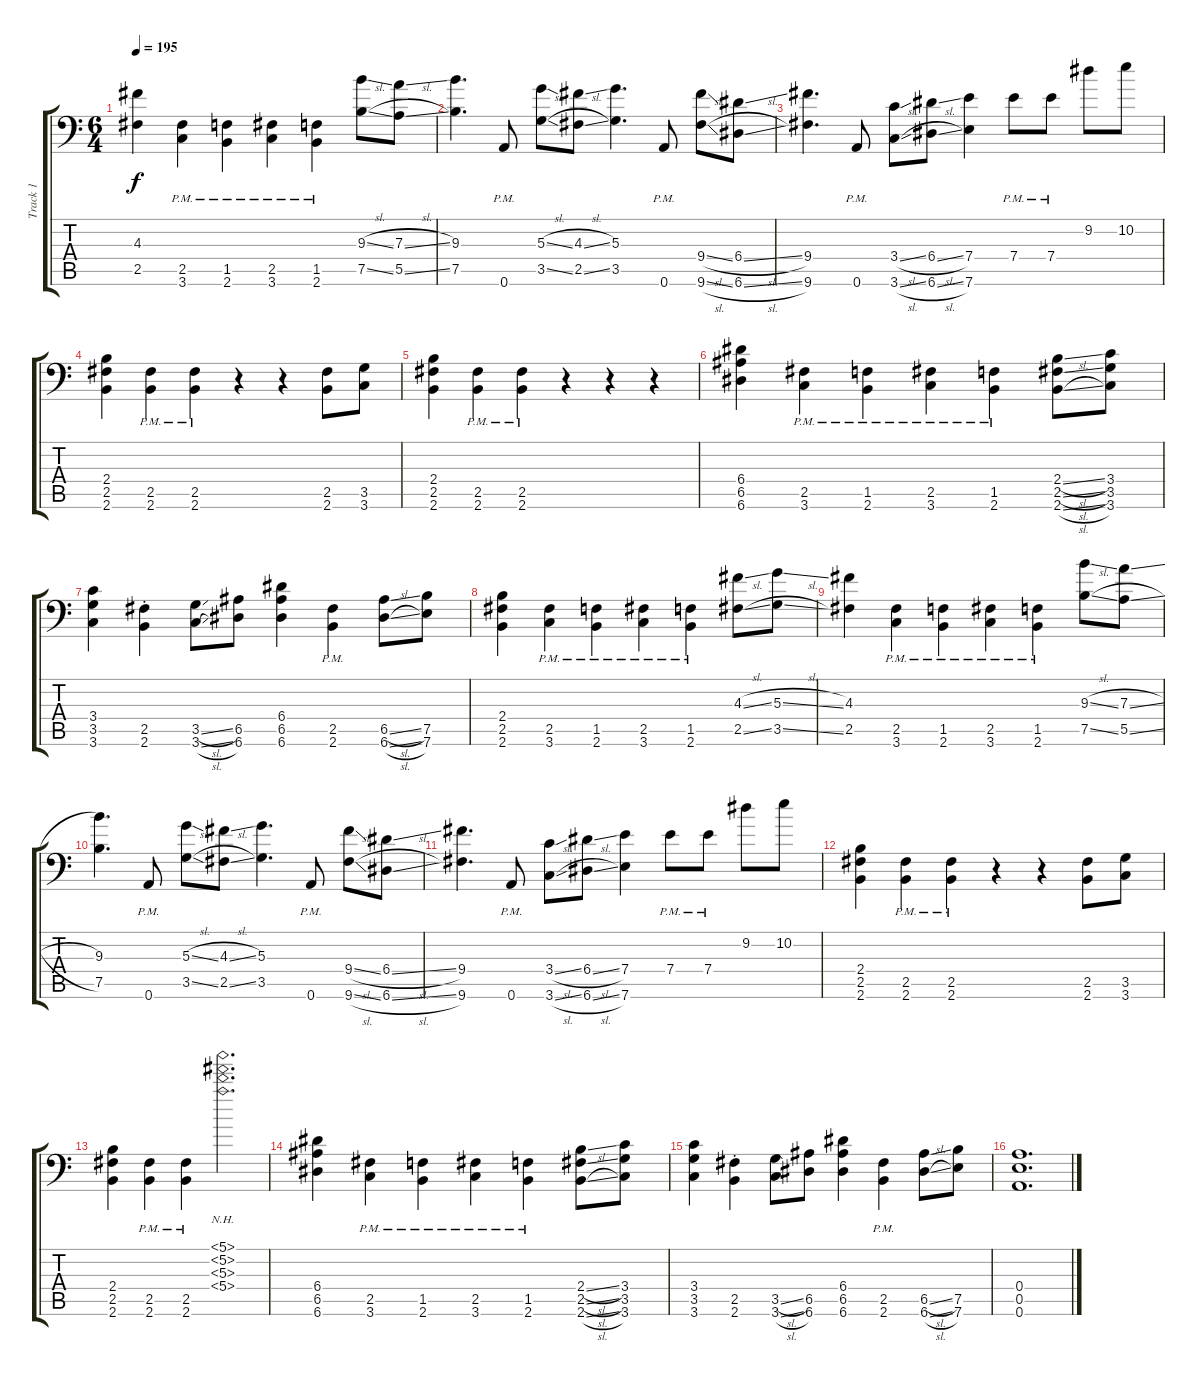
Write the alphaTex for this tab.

\track ("Track 1" "Track 1") {instrument overdrivenguitar}
\staff {score tabs}
\tuning (B3 Gb3 D3 A2 E2 A1) {hide}
\ts (6 4)
\tempo 195
\clef f4
\ks c
(4.3 2.5).4{dy f} (2.5{pm} 3.6{pm}).4 (1.5{pm} 2.6{pm}).4 (2.5{pm} 3.6{pm}).4 (1.5{pm} 2.6{pm}).4 (9.3{sl} 7.5{sl}).8 (7.3{sl} 5.5{sl}).8 |
(9.3 7.5).4{d} 0.6{pm}.8 (5.3{sl} 3.5{sl}).8 (4.3{sl} 2.5{sl}).8 (5.3 3.5).4{d} 0.6{pm}.8 (9.4{sl} 9.6{sl}).8 (6.4{sl} 6.6{sl}).8 |
(9.4 9.6).4{d} 0.6{pm}.8 (3.4{sl} 3.6{sl}).8 (6.4{sl} 6.6{sl}).8 (7.4 7.6).4 7.4{pm}.8 7.4{pm}.8 9.2.8 10.2.8 |
(2.4 2.5 2.6).4 (2.5{pm} 2.6{pm}).4 (2.5{pm} 2.6{pm}).4 r.4 r.4 (2.5 2.6).8 (3.5 3.6).8 |
(2.4 2.5 2.6).4 (2.5{pm} 2.6{pm}).4 (2.5{pm} 2.6{pm}).4 r.4 r.4 r.4 |
(6.4 6.5 6.6).4 (2.5{pm} 3.6{pm}).4 (1.5{pm} 2.6{pm}).4 (2.5{pm} 3.6{pm}).4 (1.5{pm} 2.6{pm}).4 (2.4{sl} 2.5{sl} 2.6{sl}).8 (3.4 3.5 3.6).8 |
(3.4 3.5 3.6).4 (2.5{st} 2.6{st}).4 (3.5{sl} 3.6{sl}).8 (6.5 6.6).8 (6.4 6.5 6.6).4 (2.5{pm} 2.6{pm}).4 (6.5{sl} 6.6{sl}).8 (7.5 7.6).8 |
(2.4 2.5 2.6).4 (2.5{pm} 3.6{pm}).4 (1.5{pm} 2.6{pm}).4 (2.5{pm} 3.6{pm}).4 (1.5{pm} 2.6{pm}).4 (4.3{sl} 2.5{sl}).8 (5.3{sl} 3.5{sl}).8 |
(4.3 2.5).4 (2.5{pm} 3.6{pm}).4 (1.5{pm} 2.6{pm}).4 (2.5{pm} 3.6{pm}).4 (1.5{pm} 2.6{pm}).4 (9.3{sl} 7.5{sl}).8 (7.3{sl} 5.5{sl}).8 |
(9.3 7.5).4{d} 0.6{pm}.8 (5.3{sl} 3.5{sl}).8 (4.3{sl} 2.5{sl}).8 (5.3 3.5).4{d} 0.6{pm}.8 (9.4{sl} 9.6{sl}).8 (6.4{sl} 6.6{sl}).8 |
(9.4 9.6).4{d} 0.6{pm}.8 (3.4{sl} 3.6{sl}).8 (6.4{sl} 6.6{sl}).8 (7.4 7.6).4 7.4{pm}.8 7.4{pm}.8 9.2.8 10.2.8 |
(2.4 2.5 2.6).4 (2.5{pm} 2.6{pm}).4 (2.5{pm} 2.6{pm}).4 r.4 r.4 (2.5 2.6).8 (3.5 3.6).8 |
(2.4 2.5 2.6).4 (2.5{pm} 2.6{pm}).4 (2.5{pm} 2.6{pm}).4 (5.1{nh} 5.2{nh} 5.3{nh} 5.4{nh}).2{d} |
(6.4 6.5 6.6).4 (2.5{pm} 3.6{pm}).4 (1.5{pm} 2.6{pm}).4 (2.5{pm} 3.6{pm}).4 (1.5{pm} 2.6{pm}).4 (2.4{sl} 2.5{sl} 2.6{sl}).8 (3.4 3.5 3.6).8 |
(3.4 3.5 3.6).4 (2.5{st} 2.6{st}).4 (3.5{sl} 3.6{sl}).8 (6.5 6.6).8 (6.4 6.5 6.6).4 (2.5{pm} 2.6{pm}).4 (6.5{sl} 6.6{sl}).8 (7.5 7.6).8 |
(0.4 0.5 0.6).1{d}
